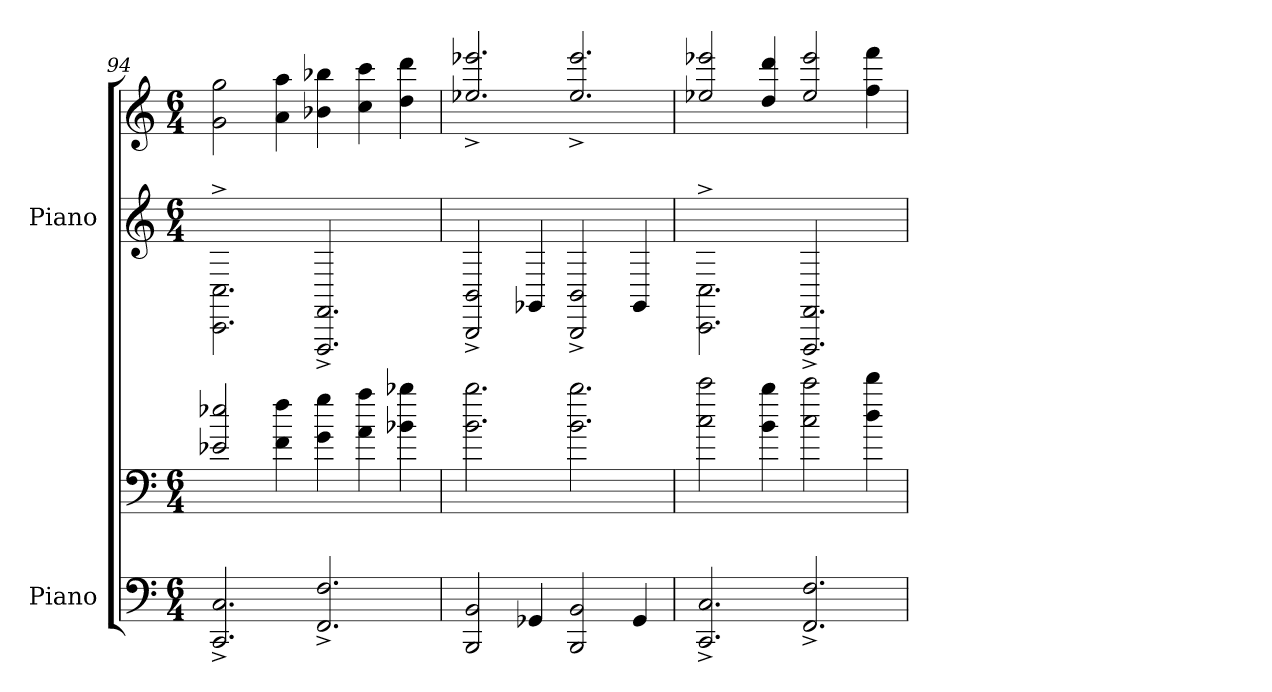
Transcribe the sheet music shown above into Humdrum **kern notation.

**kern	**kern	**kern	**kern
*part2	*part2	*part1	*part1
*staff4	*staff3	*staff2	*staff1
*I"Piano	*	*I"Piano	*
*I'Pno.	*	*I'Pno.	*
*clefF4	*clefF4	*clefG2	*clefG2
*k[]	*k[]	*k[]	*k[]
*M6/4	*M6/4	*M6/4	*M6/4
=94	=94	=94	=94
2.CC/^ 2.C/^	2e-X/ 2ee-X/	2.CC\^ 2.C\^	2g\ 2gg\
.	4f\ 4ff\	.	4a\ 4aa\
2.FF/^ 2.F/^	4g\ 4gg\	2.FFF/^ 2.FF/^	4b-X\ 4bb-X\
.	4a\ 4aa\	.	4cc\ 4ccc\
.	4b-X\ 4bb-X\	.	4dd\ 4ddd\
!!LO:PB:g=z
=95	=95	=95	=95
2BBB/ 2BB/	2.b\ 2.bb\	2BBB/^ 2BB/^	2.ee-X/^ 2.eee-X/^
4GG-X/	.	4GG-X/	.
2BBB/ 2BB/	2.b\ 2.bb\	2BBB/^ 2BB/^	2.ee-/^ 2.eee-/^
4GG-/	.	4GG-/	.
=96	=96	=96	=96
2.CC/^ 2.C/^	2cc\ 2ccc\	2.CC\^ 2.C\^	2ee-X/ 2eee-X/
.	4b\ 4bb\	.	4dd/ 4ddd/
2.FF/^ 2.F/^	2cc\ 2ccc\	2.FFF/^ 2.FF/^	2ee-/ 2eee-/
.	4dd\ 4ddd\	.	4ff\ 4fff\
=	=	=	=
*-	*-	*-	*-
